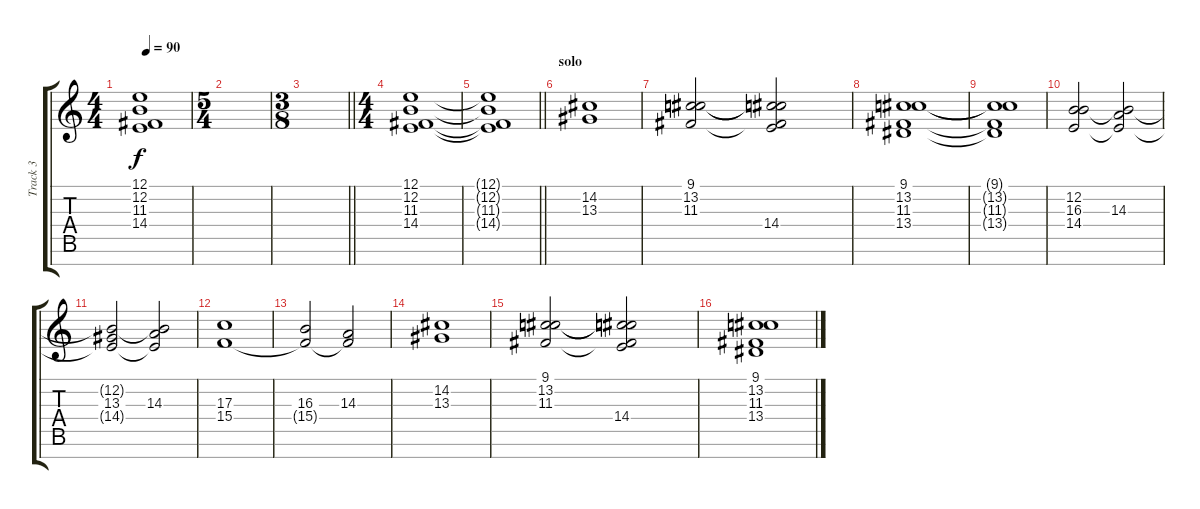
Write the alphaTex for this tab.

\track ("Track 3" "Track 3") {instrument choiraahs}
\staff {score tabs}
\tuning (E4 B3 G3 D3 A2 E2 B1) {hide}
\ts (4 4)
\tempo 90
\clef g2
\ks c
(12.1 12.2 11.3 14.4).1{dy f} |
\ts (5 4)
|
\ts (3 8)
\barLineRight lightlight
|
\ts (4 4)
(12.1 12.2 11.3 14.4).1 |
\barLineRight lightlight
(12.1{t} 12.2{t} 11.3{t} 14.4{t}).1 |
\section ("" "solo")
(14.2 13.3).1 |
(9.1 13.2 11.3).2 (9.1{t} 13.2{t} 11.3{t} 14.4).2 |
(9.1 13.2 11.3 13.4).1 |
(9.1{t} 13.2{t} 11.3{t} 13.4{t}).1 |
(12.2 16.3 14.4).2 (12.2{t} 14.3 14.4{t}).2 |
(12.2{t} 13.3 14.4{t}).2 (12.2{t} 14.3 14.4{t}).2 |
(17.3 15.4).1 |
(16.3 15.4{t}).2 (14.3 15.4{t}).2 |
(14.2 13.3).1 |
(9.1 13.2 11.3).2 (9.1{t} 13.2{t} 11.3{t} 14.4).2 |
(9.1 13.2 11.3 13.4).1
